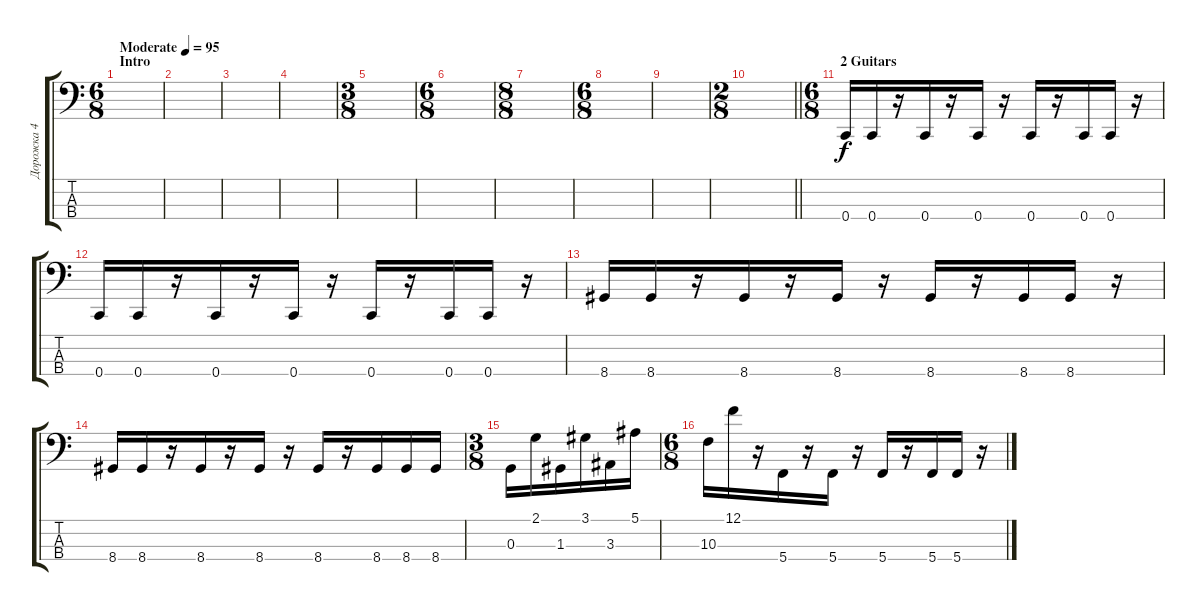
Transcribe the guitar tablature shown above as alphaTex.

\track ("Дорожка 4" "Дорожка 4") {instrument electricbassfinger}
\staff {score tabs}
\tuning (F2 C2 G1 C1) {hide}
\ts (6 8)
\section ("" "Intro")
\tempo (95 "Moderate")
\clef f4
\ks c
|
|
|
|
\ts (3 8)
|
\ts (6 8)
|
\ts (8 8)
|
\ts (6 8)
|
|
\ts (2 8)
\barLineRight lightlight
|
\ts (6 8)
\section ("" "2 Guitars")
0.4.16 0.4.16 r.16 0.4.16 r.16 0.4.16 r.16 0.4.16 r.16 0.4.16 0.4.16 r.16 |
0.4.16 0.4.16 r.16 0.4.16 r.16 0.4.16 r.16 0.4.16 r.16 0.4.16 0.4.16 r.16 |
8.4.16 8.4.16 r.16 8.4.16 r.16 8.4.16 r.16 8.4.16 r.16 8.4.16 8.4.16 r.16 |
8.4.16 8.4.16 r.16 8.4.16 r.16 8.4.16 r.16 8.4.16 r.16 8.4.16 8.4.16 8.4.16 |
\ts (3 8)
0.3.16 2.1.16 1.3.16 3.1.16 3.3.16 5.1.16 |
\ts (6 8)
10.3.16 12.1.16 r.16 5.4.16 r.16 5.4.16 r.16 5.4.16 r.16 5.4.16 5.4.16 r.16
